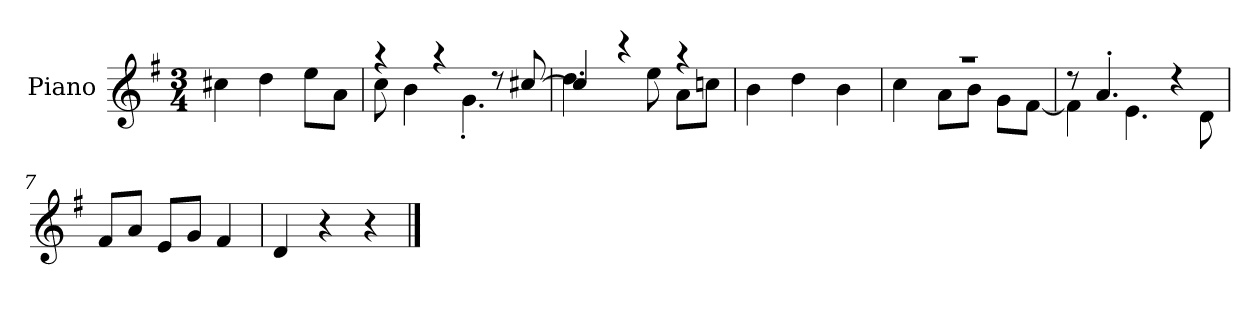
**kern
*part1
*staff1
*I"Piano
*I'P-no
*clefG2
*k[f#]
*M3/4
*MM173
=1
4cc#X\
4dd\
8ee\L
8a\J
=2
*^
4r	8cc\
.	4b\
4r	.
.	4.g'\
8r	.
[8cc#X/	.
=3	=3
4cc#/]	4.dd\
4r	.
.	8ee\
4r	8a\L
.	8ccn\J
*v	*v
=4
4b\
4dd\
4b\
=5
*^
2.r	4cc\
.	8a\L
.	8b\J
.	8g\L
.	[8f#\J
=6	=6
8r	4f#\]
4.a'/	.
.	4.e\
4r	.
.	8d\
*v	*v
=7
8f#/L
8a/J
8e/L
8g/J
4f#/
!!LO:LB:g=z
=8
4d/
4r
4r
==
*-
